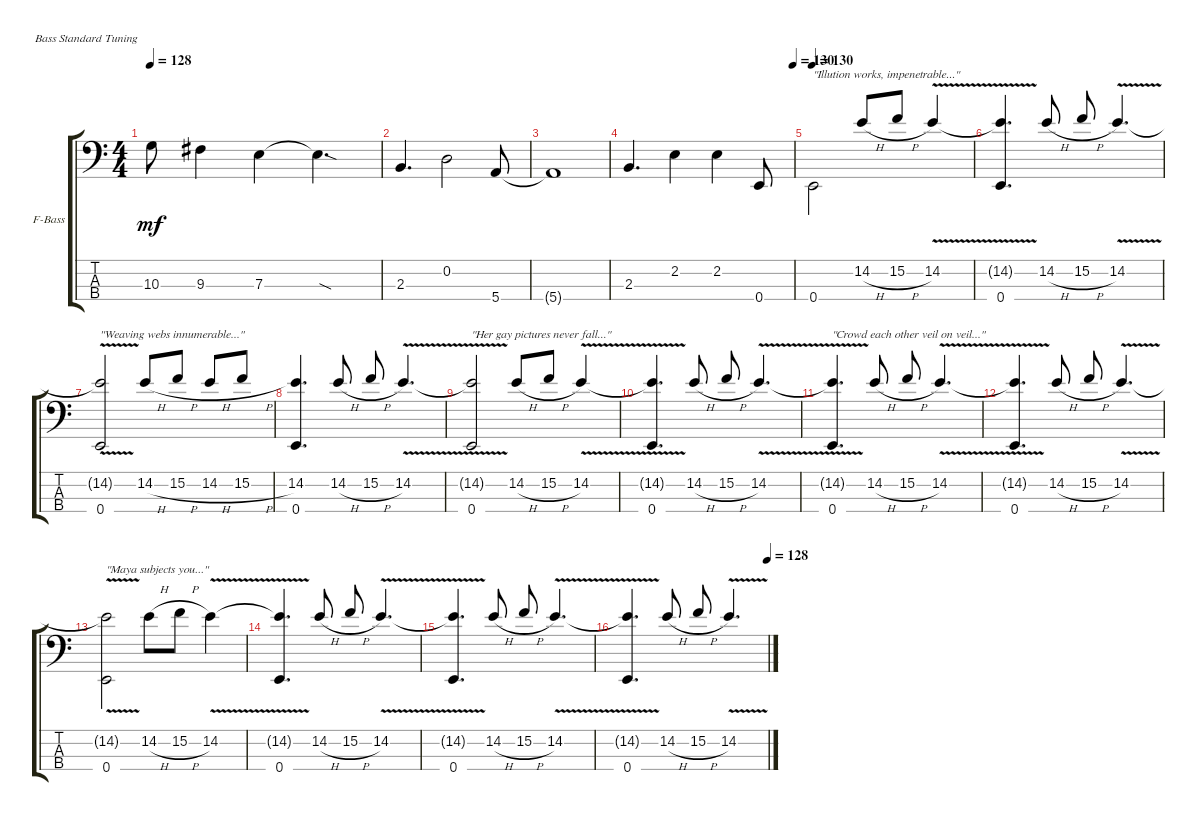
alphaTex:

\bracketExtendMode groupsimilarinstruments
\firstSystemTrackNameOrientation horizontal
\otherSystemsTrackNameOrientation horizontal
\track ("Bss. I - Shawn Malone (Fretless Bass)" "F-Bass") {instrument fretlessbass}
\staff {score tabs}
\tuning (G2 D2 A1 E1)
\ts (4 4)
\tempo 128
\clef f4
\ks c
10.3{t}.8{dy mf} 9.3.4 7.3.4 7.3{sod t}.4{d} |
2.3.4{d} 0.2.2 5.4.8 |
5.4{t}.1 |
\tempo (130 1)
2.3.4{d} 2.2.4 2.2.4 0.4.8 |
\tempo 130
0.4.2{txt "\"Illution works, impenetrable...\""} 14.2{h}.8{beam invert} 15.2{h}.8{beam invert} 14.2{v}.4{beam invert} |
(14.2{t} 0.4).4{d} 14.2{h}.8{beam invert} 15.2{h}.8{beam invert} 14.2{v}.4{d beam invert} |
(14.2{t} 0.4).2{txt "\"Weaving webs innumerable...\"" beam invert} 14.2{h}.8{beam invert} 15.2{h}.8{beam invert} 14.2{h}.8{beam invert} 15.2{h}.8{beam invert} |
(14.2 0.4).4{d beam invert} 14.2{h}.8{beam invert} 15.2{h}.8{beam invert} 14.2{v}.4{d beam invert} |
(14.2{t} 0.4).2{txt "\"Her gay pictures never fall...\"" beam invert} 14.2{h}.8{beam invert} 15.2{h}.8{beam invert} 14.2{v}.4{beam invert} |
(14.2{t} 0.4).4{d} 14.2{h}.8{beam invert} 15.2{h}.8{beam invert} 14.2{v}.4{d beam invert} |
(14.2{t} 0.4).4{d txt "\"Crowd each other veil on veil...\""} 14.2{h}.8{beam invert} 15.2{h}.8{beam invert} 14.2{v}.4{d beam invert} |
(14.2{t} 0.4).4{d} 14.2{h}.8{beam invert} 15.2{h}.8{beam invert} 14.2{v}.4{d beam invert} |
(14.2{t} 0.4).2{txt "\"Maya subjects you...\""} 14.2{h}.8 15.2{h}.8 14.2{v}.4 |
(14.2{t} 0.4).4{d} 14.2{h}.8{beam invert} 15.2{h}.8{beam invert} 14.2{v}.4{d beam invert} |
(14.2{t} 0.4).4{d} 14.2{h}.8{beam invert} 15.2{h}.8{beam invert} 14.2{v}.4{d beam invert} |
\tempo (128 1)
(14.2{t} 0.4).4{d} 14.2{h}.8{beam invert} 15.2{h}.8{beam invert} 14.2{v}.4{d beam invert}
